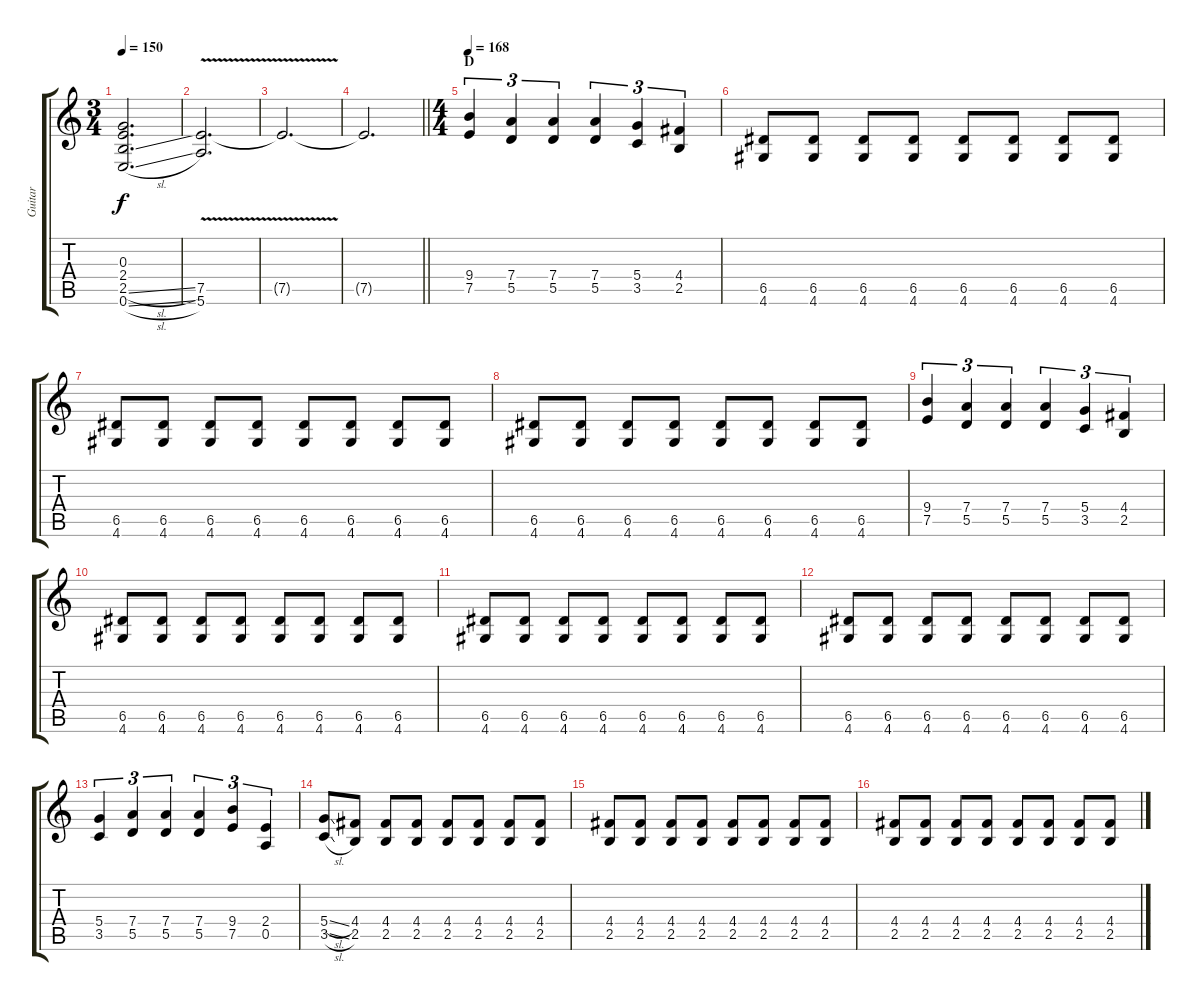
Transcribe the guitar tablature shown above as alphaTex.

\track ("Guitar" "Guitar") {instrument distortionguitar}
\staff {score tabs}
\tuning (E4 B3 G3 D3 A2 E2) {hide}
\ts (3 4)
\tempo 150
\clef g2
\ks c
(0.3{t} 2.4{t} 2.5{sl t} 0.6{sl t}).2{d dy f} |
(7.5{v} 5.6).2{d} |
7.5{t}.2{d} |
\barLineRight lightlight
7.5{t}.2{d} |
\ts (4 4)
\section ("" "D")
\tempo 168
(9.4 7.5).4{tu (3 2)} (7.4 5.5).4{tu (3 2)} (7.4 5.5).4{tu (3 2)} (7.4 5.5).4{tu (3 2)} (5.4 3.5).4{tu (3 2)} (4.4 2.5).4{tu (3 2)} |
(6.5 4.6).8 (6.5 4.6).8 (6.5 4.6).8 (6.5 4.6).8 (6.5 4.6).8 (6.5 4.6).8 (6.5 4.6).8 (6.5 4.6).8 |
(6.5 4.6).8 (6.5 4.6).8 (6.5 4.6).8 (6.5 4.6).8 (6.5 4.6).8 (6.5 4.6).8 (6.5 4.6).8 (6.5 4.6).8 |
(6.5 4.6).8 (6.5 4.6).8 (6.5 4.6).8 (6.5 4.6).8 (6.5 4.6).8 (6.5 4.6).8 (6.5 4.6).8 (6.5 4.6).8 |
(9.4 7.5).4{tu (3 2)} (7.4 5.5).4{tu (3 2)} (7.4 5.5).4{tu (3 2)} (7.4 5.5).4{tu (3 2)} (5.4 3.5).4{tu (3 2)} (4.4 2.5).4{tu (3 2)} |
(6.5 4.6).8 (6.5 4.6).8 (6.5 4.6).8 (6.5 4.6).8 (6.5 4.6).8 (6.5 4.6).8 (6.5 4.6).8 (6.5 4.6).8 |
(6.5 4.6).8 (6.5 4.6).8 (6.5 4.6).8 (6.5 4.6).8 (6.5 4.6).8 (6.5 4.6).8 (6.5 4.6).8 (6.5 4.6).8 |
(6.5 4.6).8 (6.5 4.6).8 (6.5 4.6).8 (6.5 4.6).8 (6.5 4.6).8 (6.5 4.6).8 (6.5 4.6).8 (6.5 4.6).8 |
(5.4 3.5).4{tu (3 2)} (7.4 5.5).4{tu (3 2)} (7.4 5.5).4{tu (3 2)} (7.4 5.5).4{tu (3 2)} (9.4 7.5).4{tu (3 2)} (2.4 0.5).4{tu (3 2)} |
(5.4{sl} 3.5{sl}).8 (4.4 2.5).8 (4.4 2.5).8 (4.4 2.5).8 (4.4 2.5).8 (4.4 2.5).8 (4.4 2.5).8 (4.4 2.5).8 |
(4.4 2.5).8 (4.4 2.5).8 (4.4 2.5).8 (4.4 2.5).8 (4.4 2.5).8 (4.4 2.5).8 (4.4 2.5).8 (4.4 2.5).8 |
(4.4 2.5).8 (4.4 2.5).8 (4.4 2.5).8 (4.4 2.5).8 (4.4 2.5).8 (4.4 2.5).8 (4.4 2.5).8 (4.4 2.5).8
